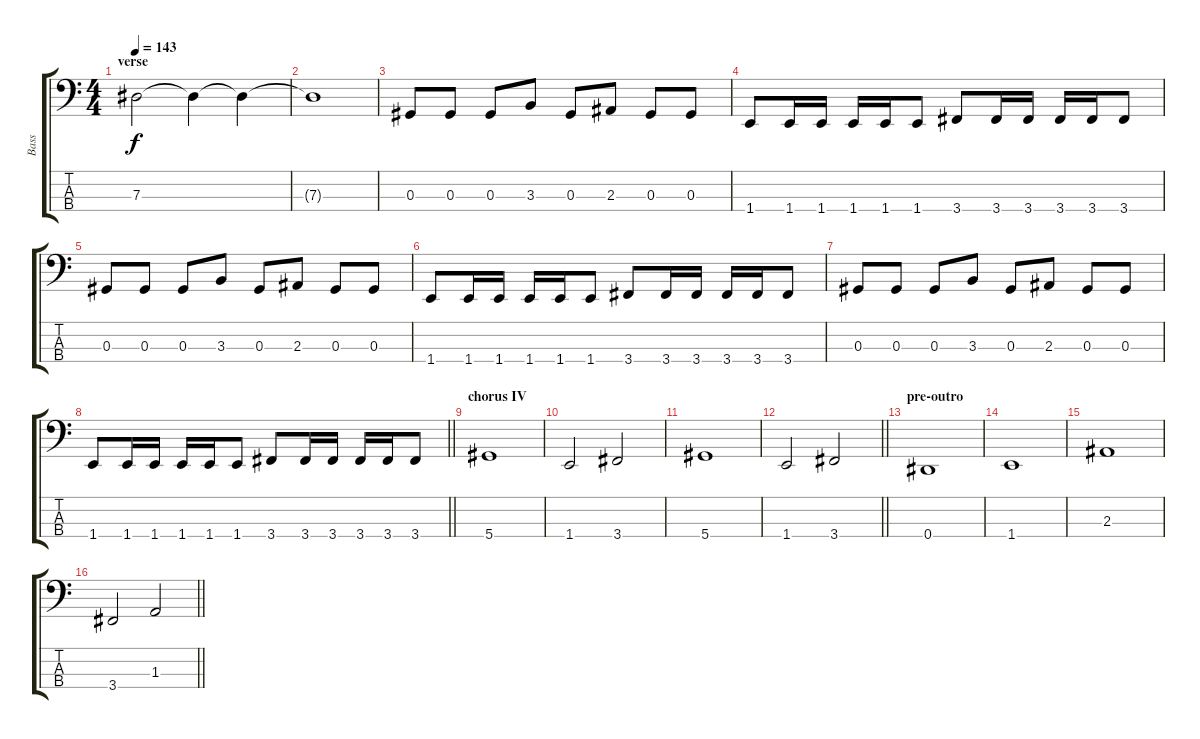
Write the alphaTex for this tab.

\track ("Bass" "Bass") {instrument electricbassfinger}
\staff {score tabs}
\tuning (Gb2 Db2 Ab1 Eb1) {hide}
\ts (4 4)
\section ("" "verse")
\tempo 143
\clef f4
\ks c
7.3.2{dy f} 7.3{t}.4{volume 8} 7.3{t}.4 |
7.3{t}.1 |
0.3.8{volume 14} 0.3.8 0.3.8 3.3.8 0.3.8 2.3.8 0.3.8 0.3.8 |
1.4.8 1.4.16 1.4.16 1.4.16 1.4.16 1.4.8 3.4.8 3.4.16 3.4.16 3.4.16 3.4.16 3.4.8 |
0.3.8 0.3.8 0.3.8 3.3.8 0.3.8 2.3.8 0.3.8 0.3.8 |
1.4.8 1.4.16 1.4.16 1.4.16 1.4.16 1.4.8 3.4.8 3.4.16 3.4.16 3.4.16 3.4.16 3.4.8 |
0.3.8 0.3.8 0.3.8 3.3.8 0.3.8 2.3.8 0.3.8 0.3.8 |
\barLineRight lightlight
1.4.8 1.4.16 1.4.16 1.4.16 1.4.16 1.4.8 3.4.8 3.4.16 3.4.16 3.4.16 3.4.16 3.4.8 |
\section ("" "chorus IV")
5.4.1 |
1.4.2 3.4.2 |
5.4.1 |
\barLineRight lightlight
1.4.2 3.4.2 |
\section ("" "pre-outro")
0.4.1 |
1.4.1 |
2.3.1 |
\barLineRight lightlight
3.4.2 1.3.2
